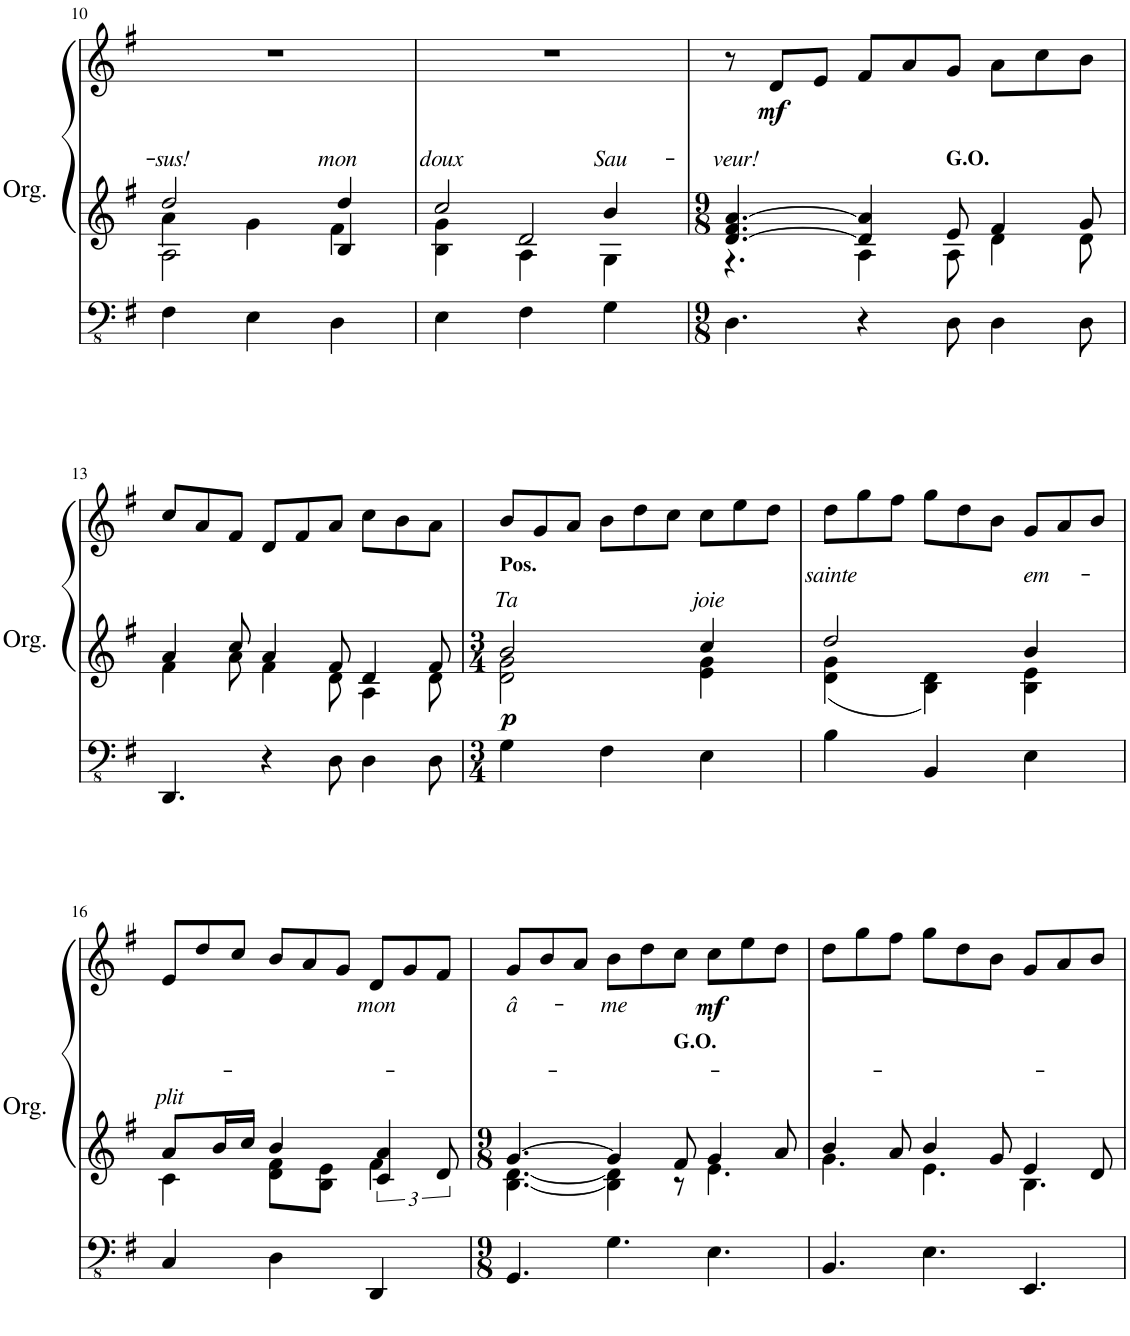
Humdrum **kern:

**kern	**kern	**text	**text	**kern	**text	**dynam
*part1	*part1	*part1	*part1	*part1	*part1	*part1
*staff3	*staff2	*staff2	*staff2	*staff1	*staff1	*staff1/2/3
*I"Orgue à tuyaux	*	*	*	*	*	*
*I'Org.	*	*	*	*	*	*
!!LO:PB:g=z
*clefFv4	*clefG2	*	*	*clefG2	*	*
*k[f#]	*k[f#]	*	*	*k[f#]	*	*
*M3/4	*M3/4	*	*	*M9/8	*	*
=10	=10	=10	=10	=10	=10	=10
!	!	!LO:LY:a	!	!	!	!
*	*^	*	*	*	*	*
*	*	*^	*	*	*	*	*
4FF#\	2dd/	4a\	2A\	sus!	.	2.r	.	.
4EE\	.	4g\	.	.	.	.	.	.
!	!	!	!	!LO:LY:a	!	!	!	!
4DD\	4dd/	4f#\	4B/	mon	.	.	.	.
=11	=11	=11	=11	=11	=11	=11	=11	=11
!	!	!	!	!LO:LY:a	!	!	!	!
4EE\	2cc/	4g\	4B\	doux	.	2.r	.	.
4FF#\	.	2d/	4A\	.	.	.	.	.
!	!	!	!	!LO:LY:a	!	!	!	!
4GG\	4b/	.	4G\	Sau-	.	.	.	.
*	*v	*v	*v	*	*	*	*	*
=12	=12	=12	=12	=12	=12	=12
*M9/8	*M9/8	*	*	*	*	*
*	*^	*	*	*	*	*
*	*	*^	*	*	*	*	*
!	!	!	!	!LO:LY:a	!	!	!	!
*	*	*v	*v	*	*	*	*	*
4.DD\	[>4.d/ 4.f#/ [4.a/	4.r	-veur!	.	8r	.	.
!	!	!	!	!	!	!	!LO:DY:b
.	.	.	.	.	8d/L	.	mf
.	.	.	.	.	8e/J	.	.
4r	4d/] 4a/]	4A\	.	.	8f#/L	.	.
.	.	.	.	.	8a/	.	.
!	!LO:TX:a:B:t=G.O.	!	!	!	!	!	!
8DD\	8e/	8A\	.	.	8g/J	.	.
4DD\	4f#/	4d\	.	.	8a\L	.	.
.	.	.	.	.	8cc\	.	.
8DD\	8g/	8d\	.	.	8b\J	.	.
!!LO:LB:g=z
=13	=13	=13	=13	=13	=13	=13	=13
4.DDD/	4a/	4f#\	.	.	8cc/L	.	.
.	.	.	.	.	8a/	.	.
.	8cc/	8a\	.	.	8f#/J	.	.
4r	4a/	4f#\	.	.	8d/L	.	.
.	.	.	.	.	8f#/	.	.
8DD\	8f#/	8d\	.	.	8a/J	.	.
4DD\	4d/	4A\	.	.	8cc\L	.	.
.	.	.	.	.	8b\	.	.
8DD\	8f#/	8d\	.	.	8a\J	.	.
=14	=14	=14	=14	=14	=14	=14	=14
*M3/4	*M3/4	*	*	*	*	*	*
!	!LO:TX:a:B:t=Pos.	!	!	!	!	!	!
!	!	!	!	!LO:LY:a	!	!	!LO:DY:b=2
4GG\	2b/	2d\ 2g\	.	Ta	8b/L	.	p
.	.	.	.	.	8g/	.	.
4FF#\	.	.	.	.	8a/J	.	.
.	.	.	.	.	8b\L	.	.
!	!	!	!	!LO:LY:a	!	!	!
4EE\	4cc/	4e\ 4g\	.	joie	8dd\	.	.
.	.	.	.	.	8cc\J	.	.
4.ryy	4.ryy	4.ryy	.	.	8cc\L	.	.
.	.	.	.	.	8ee\	.	.
.	.	.	.	.	8dd\J	.	.
=15	=15	=15	=15	=15	=15	=15	=15
!	!	!	!LO:LY:a	!	!	!	!
4BB\	2dd/	4d\ 4g\	sainte	.	8dd\L	.	.
.	.	.	.	.	8gg\	.	.
4BBB/	.	4B\ 4d\	.	.	8ff#\J	.	.
.	.	.	.	.	8gg\L	.	.
!	!	!	!LO:LY:a	!	!	!	!
4EE\	4b/	4B\ 4e\	em-	.	8dd\	.	.
.	.	.	.	.	8b\J	.	.
4.ryy	4.ryy	4.ryy	.	.	8g/L	.	.
.	.	.	.	.	8a/	.	.
.	.	.	.	.	8b/J	.	.
!!LO:LB:g=z
=16	=16	=16	=16	=16	=16	=16	=16
!	!	!	!	!LO:LY:a	!	!	!
4CC/	8a/L	4c\	.	-plit	8e/L	.	.
.	16b/L	.	.	.	8dd/	.	.
.	16cc/JJ	.	.	.	.	.	.
4DD\	4b/	8d\ 8f#\L	.	.	8cc/J	.	.
.	.	8B\ 8e\J	.	.	8b/L	.	.
4DDD/	6c/ 6a/	4f#\	.	.	8a/	.	.
.	.	.	.	.	8g/J	.	.
.	12d/	.	.	.	.	.	.
!	!	!	!	!	!	!LO:LY:b	!
4.ryy	4.ryy	4.ryy	.	.	8d/L	mon	.
.	.	.	.	.	8g/	.	.
.	.	.	.	.	8f#/J	.	.
=17	=17	=17	=17	=17	=17	=17	=17
*M9/8	*M9/8	*	*	*	*	*	*
!	!	!	!	!	!	!LO:LY:b	!
4.GGG/	[4.g/	[4.B\ [4.d\	.	.	8g/L	â-	.
.	.	.	.	.	8b/	.	.
.	.	.	.	.	8a/J	.	.
!	!	!	!	!	!	!LO:LY:b	!
4.GG\	4g/]	4B\] 4d\]	.	.	8b\L	me	.
.	.	.	.	.	8dd\	.	.
!	!LO:TX:a:B:t=G.O.	!	!	!	!	!	!
.	8f#/	8r	.	.	8cc\J	.	.
!	!	!	!	!	!	!	!LO:DY:b
4.EE\	4g/	4.e\	.	.	8cc\L	.	mf
.	.	.	.	.	8ee\	.	.
.	8a/	.	.	.	8dd\J	.	.
=18	=18	=18	=18	=18	=18	=18	=18
4.BBB/	4b/	4.g\	.	.	8dd\L	.	.
.	.	.	.	.	8gg\	.	.
.	8a/	.	.	.	8ff#\J	.	.
4.EE\	4b/	4.e\	.	.	8gg\L	.	.
.	.	.	.	.	8dd\	.	.
.	8g/	.	.	.	8b\J	.	.
4.EEE/	4e/	4.B\	.	.	8g/L	.	.
.	.	.	.	.	8a/	.	.
.	8d/	.	.	.	8b/J	.	.
*	*v	*v	*	*	*	*	*
=	=	=	=	=	=	=
*-	*-	*-	*-	*-	*-	*-
